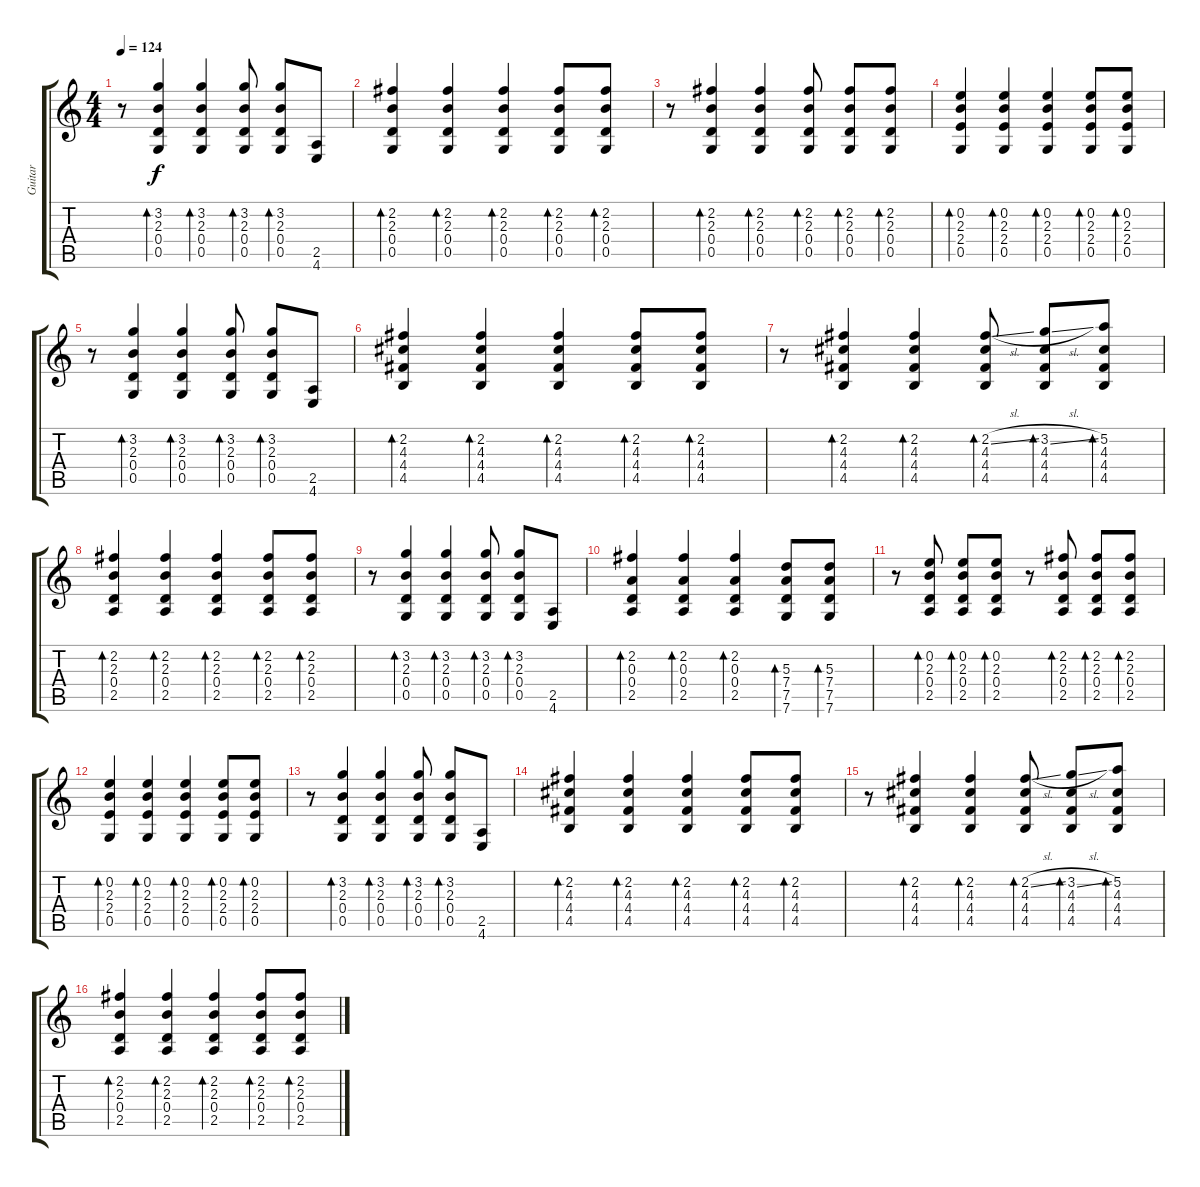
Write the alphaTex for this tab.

\track ("Guitar" "Guitar") {instrument distortionguitar}
\staff {score tabs}
\tuning (G4 E4 A3 D3 G2 C2) {hide}
\ts (4 4)
\tempo 124
\clef g2
\ks c
r.8{dy f} (3.2 2.3 0.4 0.5).4{bd 60} (3.2 2.3 0.4 0.5).4{bd 60} (3.2 2.3 0.4 0.5).8{bd 60} (3.2 2.3 0.4 0.5).8{bd 60} (2.5 4.6).8 |
(2.2 2.3 0.4 0.5).4{bd 60} (2.2 2.3 0.4 0.5).4{bd 60} (2.2 2.3 0.4 0.5).4{bd 60} (2.2 2.3 0.4 0.5).8{bd 60} (2.2 2.3 0.4 0.5).8{bd 60} |
r.8 (2.2 2.3 0.4 0.5).4{bd 60} (2.2 2.3 0.4 0.5).4{bd 60} (2.2 2.3 0.4 0.5).8{bd 60} (2.2 2.3 0.4 0.5).8{bd 60} (2.2 2.3 0.4 0.5).8{bd 60} |
(0.2 2.3 2.4 0.5).4{bd 60} (0.2 2.3 2.4 0.5).4{bd 60} (0.2 2.3 2.4 0.5).4{bd 60} (0.2 2.3 2.4 0.5).8{bd 60} (0.2 2.3 2.4 0.5).8{bd 60} |
r.8 (3.2 2.3 0.4 0.5).4{bd 60} (3.2 2.3 0.4 0.5).4{bd 60} (3.2 2.3 0.4 0.5).8{bd 60} (3.2 2.3 0.4 0.5).8{bd 60} (2.5 4.6).8 |
(2.2 4.3 4.4 4.5).4{bd 60} (2.2 4.3 4.4 4.5).4{bd 60} (2.2 4.3 4.4 4.5).4{bd 60} (2.2 4.3 4.4 4.5).8{bd 60} (2.2 4.3 4.4 4.5).8{bd 60} |
r.8 (2.2 4.3 4.4 4.5).4{bd 60} (2.2 4.3 4.4 4.5).4{bd 60} (2.2{sl} 4.3 4.4 4.5).8{bd 60} (3.2{sl} 4.3 4.4 4.5).8{bd 60} (5.2 4.3 4.4 4.5).8{bd 60} |
(2.2 2.3 0.4 2.5).4{bd 60} (2.2 2.3 0.4 2.5).4{bd 60} (2.2 2.3 0.4 2.5).4{bd 60} (2.2 2.3 0.4 2.5).8{bd 60} (2.2 2.3 0.4 2.5).8{bd 60} |
r.8 (3.2 2.3 0.4 0.5).4{bd 60} (3.2 2.3 0.4 0.5).4{bd 60} (3.2 2.3 0.4 0.5).8{bd 60} (3.2 2.3 0.4 0.5).8{bd 60} (2.5 4.6).8 |
(2.2 0.3 0.4 2.5).4{bd 60} (2.2 0.3 0.4 2.5).4{bd 60} (2.2 0.3 0.4 2.5).4{bd 60} (5.3 7.4 7.5 7.6).8{bd 60} (5.3 7.4 7.5 7.6).8{bd 60} |
r.8 (0.2 2.3 0.4 2.5).8{bd 60} (0.2 2.3 0.4 2.5).8{bd 60} (0.2 2.3 0.4 2.5).8{bd 60} r.8 (2.2 2.3 0.4 2.5).8{bd 60} (2.2 2.3 0.4 2.5).8{bd 60} (2.2 2.3 0.4 2.5).8{bd 60} |
(0.2 2.3 2.4 0.5).4{bd 60} (0.2 2.3 2.4 0.5).4{bd 60} (0.2 2.3 2.4 0.5).4{bd 60} (0.2 2.3 2.4 0.5).8{bd 60} (0.2 2.3 2.4 0.5).8{bd 60} |
r.8 (3.2 2.3 0.4 0.5).4{bd 60} (3.2 2.3 0.4 0.5).4{bd 60} (3.2 2.3 0.4 0.5).8{bd 60} (3.2 2.3 0.4 0.5).8{bd 60} (2.5 4.6).8 |
(2.2 4.3 4.4 4.5).4{bd 60} (2.2 4.3 4.4 4.5).4{bd 60} (2.2 4.3 4.4 4.5).4{bd 60} (2.2 4.3 4.4 4.5).8{bd 60} (2.2 4.3 4.4 4.5).8{bd 60} |
r.8 (2.2 4.3 4.4 4.5).4{bd 60} (2.2 4.3 4.4 4.5).4{bd 60} (2.2{sl} 4.3 4.4 4.5).8{bd 60} (3.2{sl} 4.3 4.4 4.5).8{bd 60} (5.2 4.3 4.4 4.5).8{bd 60} |
(2.2 2.3 0.4 2.5).4{bd 60} (2.2 2.3 0.4 2.5).4{bd 60} (2.2 2.3 0.4 2.5).4{bd 60} (2.2 2.3 0.4 2.5).8{bd 60} (2.2 2.3 0.4 2.5).8{bd 60}
